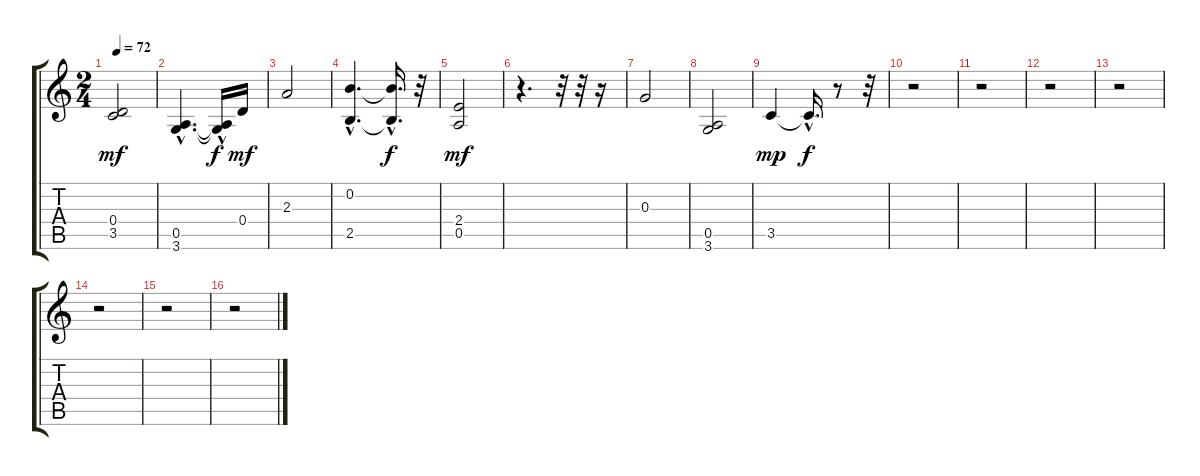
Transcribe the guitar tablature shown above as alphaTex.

\track "" {instrument distortionguitar}
\staff {score tabs}
\tuning (E4 B3 G3 D3 A2 E2) {hide}
\ts (2 4)
\tempo 72
\clef g2
\ks c
(0.4 3.5).2{dy mf} |
(0.5{hac} 3.6{hac}).4{d} (0.5{t} 3.6{hac t}).16{dy f} 0.4.16{dy mf} |
2.3.2 |
(0.2{hac} 2.5{hac}).4{d} (0.2{hac t} 2.5{hac t}).16{d dy f} r.32 |
(2.4 0.5).2{dy mf} |
r.4{d} r.32 r.32 r.16 |
0.3.2 |
(0.5 3.6).2 |
3.5.4{dy mp} 3.5{hac t}.16{d dy f} r.8 r.32 |
r.2 |
r.2 |
r.2 |
r.2 |
r.2 |
r.2 |
r.2
